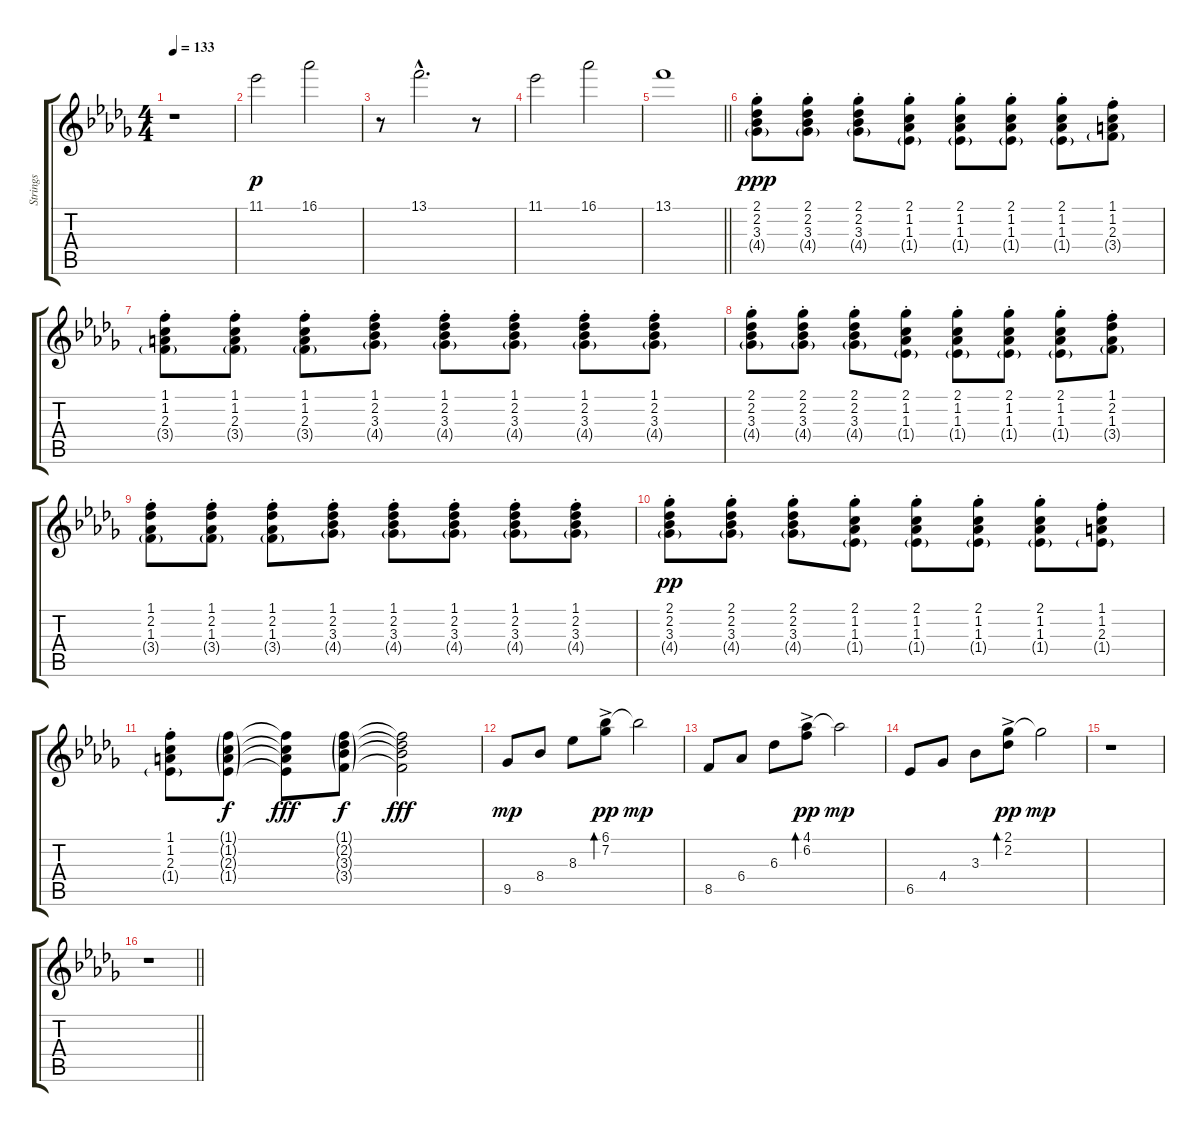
\track ("Strings" "Strings") {instrument stringensemble1}
\staff {score tabs}
\tuning (E5 B4 G4 D4 A3 E2) {hide}
\ts (4 4)
\tempo 133
\clef g2
\ks db
r.1{dy mf} |
11.1.2{dy p} 16.1.2 |
r.8 13.1{hac}.2{d} r.8 |
11.1.2 16.1.2 |
\barLineRight lightlight
13.1.1 |
(2.1{st} 2.2{st} 3.3{st} 4.4{g st}).8{dy ppp} (2.1{st} 2.2{st} 3.3{st} 4.4{g st}).8 (2.1{st} 2.2{st} 3.3{st} 4.4{g st}).8 (2.1{st} 1.2{st} 1.3{st} 1.4{g st}).8 (2.1{st} 1.2{st} 1.3{st} 1.4{g st}).8 (2.1{st} 1.2{st} 1.3{st} 1.4{g st}).8 (2.1{st} 1.2{st} 1.3{st} 1.4{g st}).8 (1.1{st} 1.2{st} 2.3{st} 3.4{g st}).8 |
(1.1{st} 1.2{st} 2.3{st} 3.4{g st}).8 (1.1{st} 1.2{st} 2.3{st} 3.4{g st}).8 (1.1{st} 1.2{st} 2.3{st} 3.4{g st}).8 (1.1{st} 2.2{st} 3.3{st} 4.4{g st}).8 (1.1{st} 2.2{st} 3.3{st} 4.4{g st}).8 (1.1{st} 2.2{st} 3.3{st} 4.4{g st}).8 (1.1{st} 2.2{st} 3.3{st} 4.4{g st}).8 (1.1{st} 2.2{st} 3.3{st} 4.4{g st}).8 |
(2.1{st} 2.2{st} 3.3{st} 4.4{g st}).8 (2.1{st} 2.2{st} 3.3{st} 4.4{g st}).8 (2.1{st} 2.2{st} 3.3{st} 4.4{g st}).8 (2.1{st} 1.2{st} 1.3{st} 1.4{g st}).8 (2.1{st} 1.2{st} 1.3{st} 1.4{g st}).8 (2.1{st} 1.2{st} 1.3{st} 1.4{g st}).8 (2.1{st} 1.2{st} 1.3{st} 1.4{g st}).8 (1.1{st} 2.2{st} 1.3{st} 3.4{g st}).8 |
(1.1{st} 2.2{st} 1.3{st} 3.4{g st}).8 (1.1{st} 2.2{st} 1.3{st} 3.4{g st}).8 (1.1{st} 2.2{st} 1.3{st} 3.4{g st}).8 (1.1{st} 2.2{st} 3.3{st} 4.4{g st}).8 (1.1{st} 2.2{st} 3.3{st} 4.4{g st}).8 (1.1{st} 2.2{st} 3.3{st} 4.4{g st}).8 (1.1{st} 2.2{st} 3.3{st} 4.4{g st}).8 (1.1{st} 2.2{st} 3.3{st} 4.4{g st}).8 |
(2.1{st} 2.2{st} 3.3{st} 4.4{g st}).8{dy pp} (2.1{st} 2.2{st} 3.3{st} 4.4{g st}).8 (2.1{st} 2.2{st} 3.3{st} 4.4{g st}).8 (2.1{st} 1.2{st} 1.3{st} 1.4{g st}).8 (2.1{st} 1.2{st} 1.3{st} 1.4{g st}).8 (2.1{st} 1.2{st} 1.3{st} 1.4{g st}).8 (2.1{st} 1.2{st} 1.3{st} 1.4{g st}).8 (1.1{st} 1.2{st} 2.3{st} 1.4{g st}).8 |
(1.1{st} 1.2{st} 2.3{st} 1.4{g st}).8 (1.1{g} 1.2{g} 2.3{g} 1.4{g}).8{dy f} (1.1{t} 1.2{t} 2.3{t} 1.4{t}).8{dy fff} (1.1{g} 2.2{g} 3.3{g} 3.4{g}).8{dy f} (1.1{t} 2.2{t} 3.3{t} 3.4{t}).2{dy fff} |
9.5.8{dy mp} 8.4.8 8.3.8 (6.1{ac} 7.2).8{bd 30 dy pp} 6.1{t}.2{dy mp} |
8.5.8 6.4.8 6.3.8 (4.1{ac} 6.2).8{bd 30 dy pp} 4.1{t}.2{dy mp} |
6.5.8 4.4.8 3.3.8 (2.1{ac} 2.2).8{bd 30 dy pp} 2.1{t}.2{dy mp} |
r.1 |
\barLineRight lightlight
r.1
